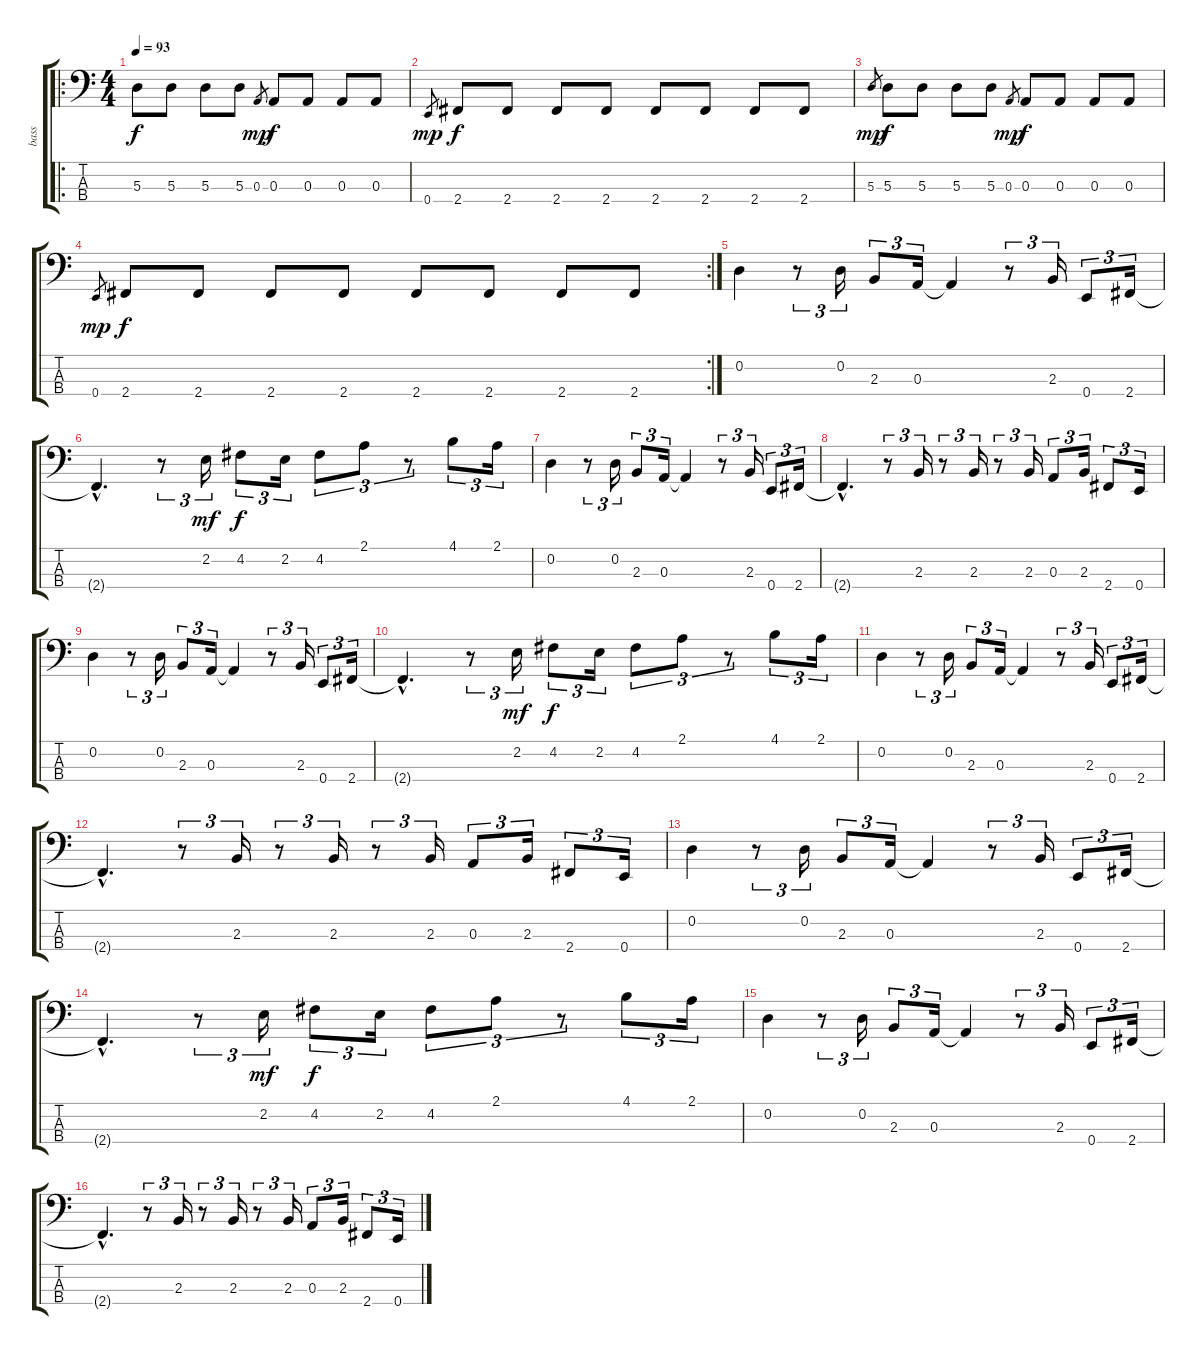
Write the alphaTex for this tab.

\track ("bass" "bass") {instrument electricbassfinger}
\staff {score tabs}
\tuning (G2 D2 A1 E1) {hide}
\ro
\ts (4 4)
\tempo 93
\clef f4
\ks c
5.3.8{dy f} 5.3.8 5.3.8 5.3.8 0.3.8{gr dy mp} 0.3.8{dy f} 0.3.8 0.3.8 0.3.8 |
0.4.8{gr dy mp} 2.4.8{dy f} 2.4.8 2.4.8 2.4.8 2.4.8 2.4.8 2.4.8 2.4.8 |
5.3.8{gr dy mp} 5.3.8{dy f} 5.3.8 5.3.8 5.3.8 0.3.8{gr dy mp} 0.3.8{dy f} 0.3.8 0.3.8 0.3.8 |
\rc 2
0.4.8{gr dy mp} 2.4.8{dy f} 2.4.8 2.4.8 2.4.8 2.4.8 2.4.8 2.4.8 2.4.8 |
0.2.4 r.8{tu (3 2)} 0.2.16{tu (3 2)} 2.3.8{tu (3 2)} 0.3.16{tu (3 2)} 0.3{t}.4 r.8{tu (3 2)} 2.3.16{tu (3 2)} 0.4.8{tu (3 2)} 2.4.16{tu (3 2)} |
2.4{hac t}.4{d} r.8{tu (3 2)} 2.2.16{tu (3 2) dy mf} 4.2.8{tu (3 2) dy f} 2.2.16{tu (3 2)} 4.2.8{tu (3 2)} 2.1.8{tu (3 2)} r.8{tu (3 2)} 4.1.8{tu (3 2)} 2.1.16{tu (3 2)} |
0.2.4 r.8{tu (3 2)} 0.2.16{tu (3 2)} 2.3.8{tu (3 2)} 0.3.16{tu (3 2)} 0.3{t}.4 r.8{tu (3 2)} 2.3.16{tu (3 2)} 0.4.8{tu (3 2)} 2.4.16{tu (3 2)} |
2.4{hac t}.4{d} r.8{tu (3 2)} 2.3.16{tu (3 2)} r.8{tu (3 2)} 2.3.16{tu (3 2)} r.8{tu (3 2)} 2.3.16{tu (3 2)} 0.3.8{tu (3 2)} 2.3.16{tu (3 2)} 2.4.8{tu (3 2)} 0.4.16{tu (3 2)} |
0.2.4 r.8{tu (3 2)} 0.2.16{tu (3 2)} 2.3.8{tu (3 2)} 0.3.16{tu (3 2)} 0.3{t}.4 r.8{tu (3 2)} 2.3.16{tu (3 2)} 0.4.8{tu (3 2)} 2.4.16{tu (3 2)} |
2.4{hac t}.4{d} r.8{tu (3 2)} 2.2.16{tu (3 2) dy mf} 4.2.8{tu (3 2) dy f} 2.2.16{tu (3 2)} 4.2.8{tu (3 2)} 2.1.8{tu (3 2)} r.8{tu (3 2)} 4.1.8{tu (3 2)} 2.1.16{tu (3 2)} |
0.2.4 r.8{tu (3 2)} 0.2.16{tu (3 2)} 2.3.8{tu (3 2)} 0.3.16{tu (3 2)} 0.3{t}.4 r.8{tu (3 2)} 2.3.16{tu (3 2)} 0.4.8{tu (3 2)} 2.4.16{tu (3 2)} |
2.4{hac t}.4{d} r.8{tu (3 2)} 2.3.16{tu (3 2)} r.8{tu (3 2)} 2.3.16{tu (3 2)} r.8{tu (3 2)} 2.3.16{tu (3 2)} 0.3.8{tu (3 2)} 2.3.16{tu (3 2)} 2.4.8{tu (3 2)} 0.4.16{tu (3 2)} |
0.2.4 r.8{tu (3 2)} 0.2.16{tu (3 2)} 2.3.8{tu (3 2)} 0.3.16{tu (3 2)} 0.3{t}.4 r.8{tu (3 2)} 2.3.16{tu (3 2)} 0.4.8{tu (3 2)} 2.4.16{tu (3 2)} |
2.4{hac t}.4{d} r.8{tu (3 2)} 2.2.16{tu (3 2) dy mf} 4.2.8{tu (3 2) dy f} 2.2.16{tu (3 2)} 4.2.8{tu (3 2)} 2.1.8{tu (3 2)} r.8{tu (3 2)} 4.1.8{tu (3 2)} 2.1.16{tu (3 2)} |
0.2.4 r.8{tu (3 2)} 0.2.16{tu (3 2)} 2.3.8{tu (3 2)} 0.3.16{tu (3 2)} 0.3{t}.4 r.8{tu (3 2)} 2.3.16{tu (3 2)} 0.4.8{tu (3 2)} 2.4.16{tu (3 2)} |
2.4{hac t}.4{d} r.8{tu (3 2)} 2.3.16{tu (3 2)} r.8{tu (3 2)} 2.3.16{tu (3 2)} r.8{tu (3 2)} 2.3.16{tu (3 2)} 0.3.8{tu (3 2)} 2.3.16{tu (3 2)} 2.4.8{tu (3 2)} 0.4.16{tu (3 2)}
